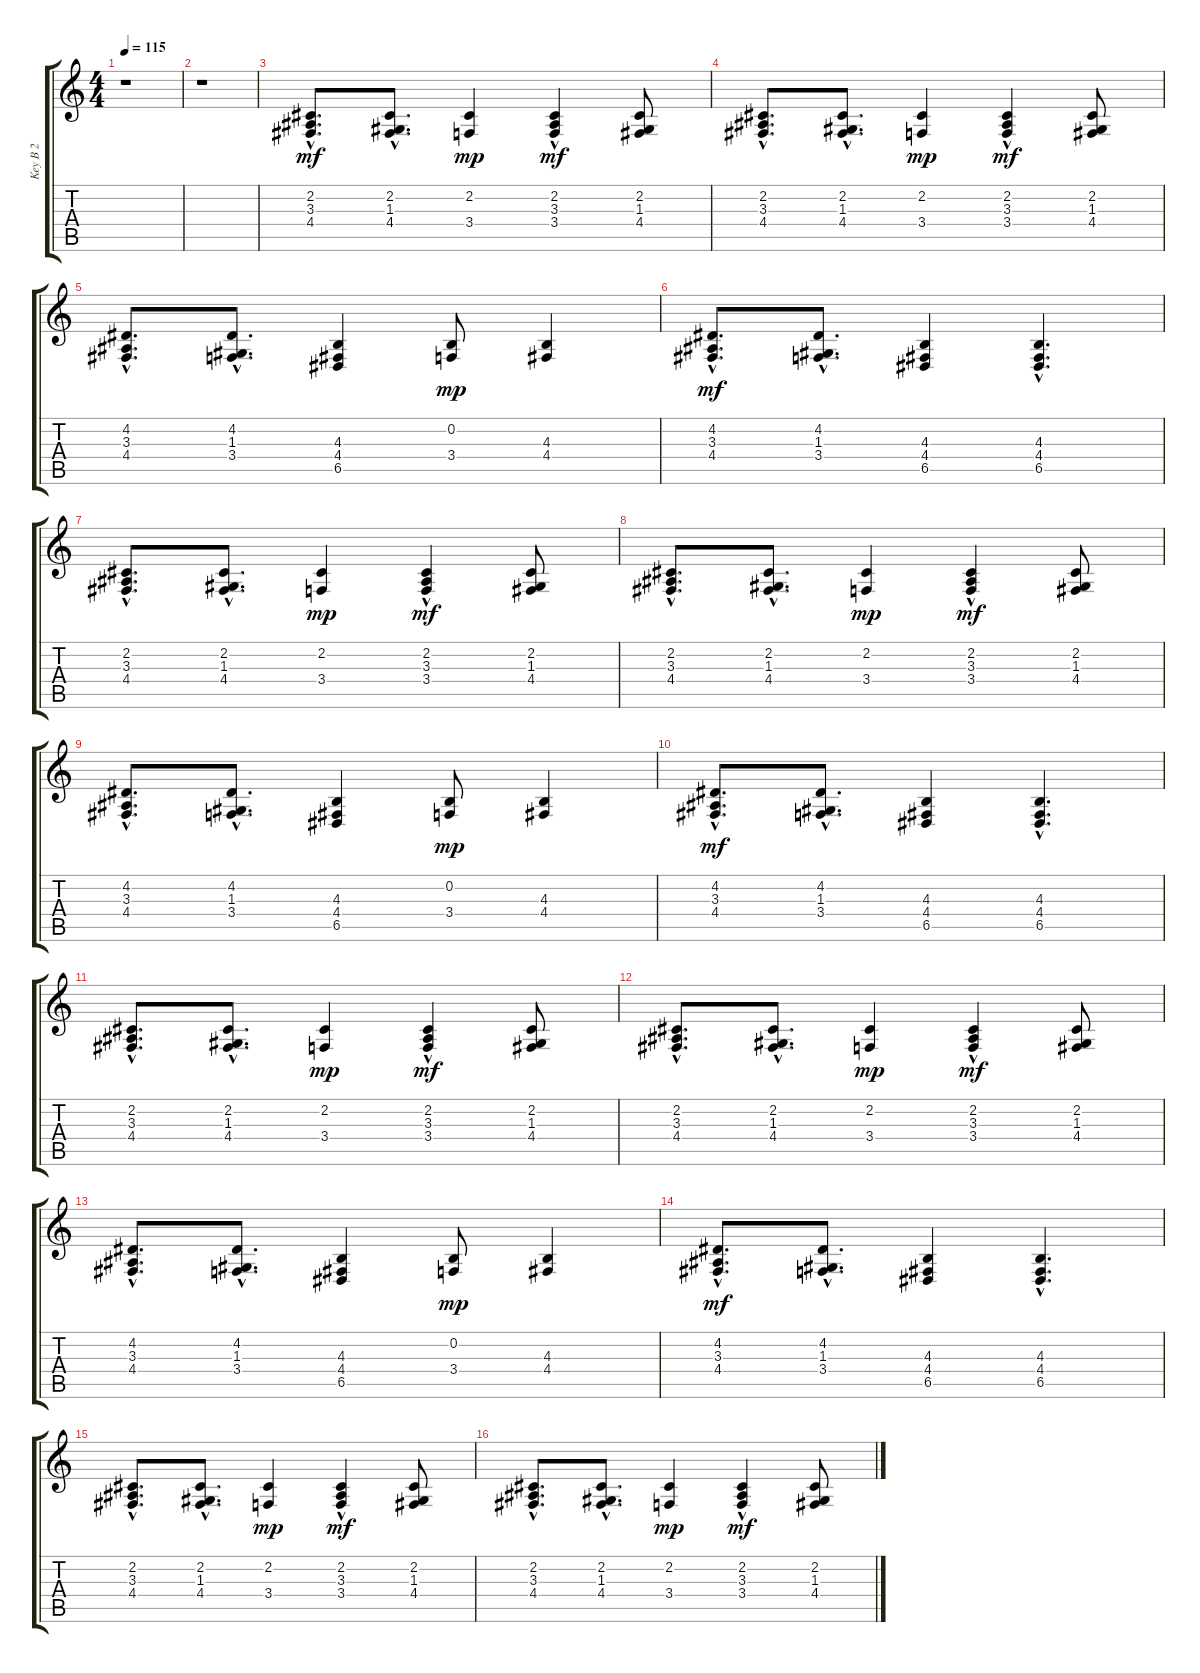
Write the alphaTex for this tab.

\track ("Key B 2" "Key B 2") {instrument honkytonkpiano}
\staff {score tabs}
\tuning (E4 B3 G3 D3 A2 E2) {hide}
\ts (4 4)
\tempo 115
\clef g2
\ks c
r.1{dy mf} |
r.1 |
(2.2{hac} 3.3{hac} 4.4{hac}).8{d} (2.2{hac} 1.3{hac} 4.4{hac}).8{d} (2.2 3.4).4{dy mp} (2.2{hac} 3.3 3.4).4{dy mf} (2.2 1.3 4.4).8 |
(2.2{hac} 3.3{hac} 4.4{hac}).8{d} (2.2{hac} 1.3{hac} 4.4{hac}).8{d} (2.2 3.4).4{dy mp} (2.2{hac} 3.3 3.4).4{dy mf} (2.2 1.3 4.4).8 |
(4.2{hac} 3.3{hac} 4.4{hac}).8{d} (4.2{hac} 1.3{hac} 3.4{hac}).8{d} (4.3 4.4 6.5).4 (0.2 3.4).8{dy mp} (4.3 4.4).4 |
(4.2{hac} 3.3{hac} 4.4{hac}).8{d dy mf} (4.2{hac} 1.3{hac} 3.4{hac}).8{d} (4.3 4.4 6.5).4 (4.3{hac} 4.4{hac} 6.5{hac}).4{d} |
(2.2{hac} 3.3{hac} 4.4{hac}).8{d} (2.2{hac} 1.3{hac} 4.4{hac}).8{d} (2.2 3.4).4{dy mp} (2.2{hac} 3.3 3.4).4{dy mf} (2.2 1.3 4.4).8 |
(2.2{hac} 3.3{hac} 4.4{hac}).8{d} (2.2{hac} 1.3{hac} 4.4{hac}).8{d} (2.2 3.4).4{dy mp} (2.2{hac} 3.3 3.4).4{dy mf} (2.2 1.3 4.4).8 |
(4.2{hac} 3.3{hac} 4.4{hac}).8{d} (4.2{hac} 1.3{hac} 3.4{hac}).8{d} (4.3 4.4 6.5).4 (0.2 3.4).8{dy mp} (4.3 4.4).4 |
(4.2{hac} 3.3{hac} 4.4{hac}).8{d dy mf} (4.2{hac} 1.3{hac} 3.4{hac}).8{d} (4.3 4.4 6.5).4 (4.3{hac} 4.4{hac} 6.5{hac}).4{d} |
(2.2{hac} 3.3{hac} 4.4{hac}).8{d} (2.2{hac} 1.3{hac} 4.4{hac}).8{d} (2.2 3.4).4{dy mp} (2.2{hac} 3.3 3.4).4{dy mf} (2.2 1.3 4.4).8 |
(2.2{hac} 3.3{hac} 4.4{hac}).8{d} (2.2{hac} 1.3{hac} 4.4{hac}).8{d} (2.2 3.4).4{dy mp} (2.2{hac} 3.3 3.4).4{dy mf} (2.2 1.3 4.4).8 |
(4.2{hac} 3.3{hac} 4.4{hac}).8{d} (4.2{hac} 1.3{hac} 3.4{hac}).8{d} (4.3 4.4 6.5).4 (0.2 3.4).8{dy mp} (4.3 4.4).4 |
(4.2{hac} 3.3{hac} 4.4{hac}).8{d dy mf} (4.2{hac} 1.3{hac} 3.4{hac}).8{d} (4.3 4.4 6.5).4 (4.3{hac} 4.4{hac} 6.5{hac}).4{d} |
(2.2{hac} 3.3{hac} 4.4{hac}).8{d} (2.2{hac} 1.3{hac} 4.4{hac}).8{d} (2.2 3.4).4{dy mp} (2.2{hac} 3.3 3.4).4{dy mf} (2.2 1.3 4.4).8 |
(2.2{hac} 3.3{hac} 4.4{hac}).8{d} (2.2{hac} 1.3{hac} 4.4{hac}).8{d} (2.2 3.4).4{dy mp} (2.2{hac} 3.3 3.4).4{dy mf} (2.2 1.3 4.4).8
